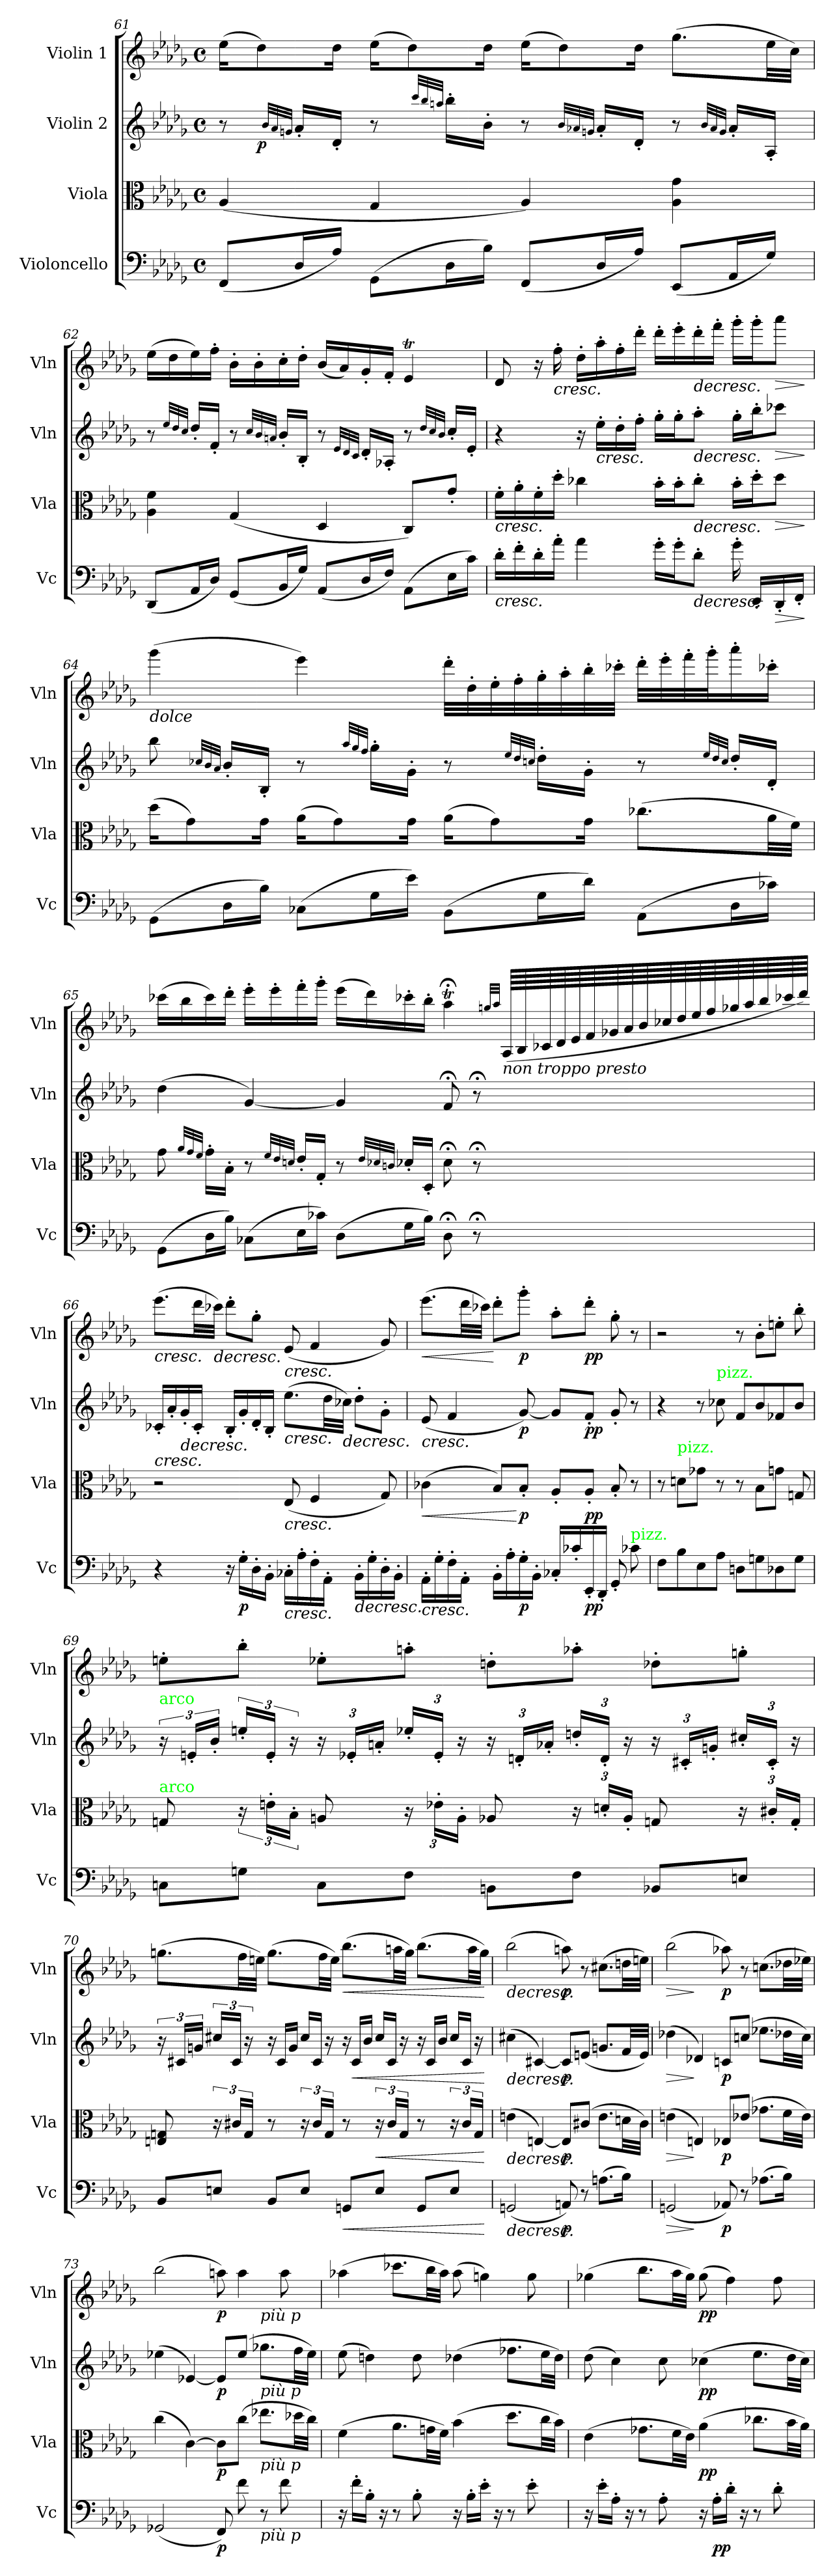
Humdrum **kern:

**kern	**dynam	**kern	**dynam	**kern	**dynam	**kern	**dynam
*part4	*part4	*part3	*part3	*part2	*part2	*part1	*part1
*staff4	*staff4	*staff3	*staff3	*staff2	*staff2	*staff1	*staff1
*I"Violoncello	*	*I"Viola	*	*I"Violin 2	*	*I"Violin 1	*
*I'Vc	*	*I'Vla	*	*I'Vln	*	*I'Vln	*
!!LO:LB:g=z
*clefF4	*	*clefC3	*	*clefG2	*	*clefG2	*
*k[b-e-a-d-g-]	*	*k[b-e-a-d-g-]	*	*k[b-e-a-d-g-]	*	*k[b-e-a-d-g-]	*
*M4/4	*	*M4/4	*	*M4/4	*	*M4/4	*
*met(c)	*	*met(c)	*	*met(c)	*	*met(c)	*
=61	=61	=61	=61	=61	=61	=61	=61
*	*	*	*	*^	*	*	*
!	!LO:DY:b	!	!	!	!	!	!	!
!	!LO:DY:n=1:b	!	!LO:DY:b	!	!	!	!	!
!	!	!	!LO:DY:n=1:b	!	!	!	!	!LO:DY:b
!	!	!	!	!	!	!	!	!LO:DY:n=1:b
(8FF/L	p other-dynamics	(4A-/	p other-dynamics	8r	16ryy	.	(16ee-\KL	p other-dynamics
!	!	!	!	!	!	!LO:DY:b	!	!
.	.	.	.	.	16ryy	p	8dd-\)	.
.	.	.	.	32qb-/LLL	.	.	.	.
.	.	.	.	32qa-/	.	.	.	.
.	.	.	.	32qgn/JJJ	.	.	.	.
16D-/L	.	.	.	16a-'/LL	8ryy	.	.	.
16A-/JJ)	.	.	.	16d-'/JJ	.	.	16dd-\Jk	.
(8GG-\L	.	4G-/	.	8r	4ryy	.	(16ee-\KL	.
.	.	.	.	.	.	.	8dd-\)	.
.	.	.	.	32qccc/LLL	.	.	.	.
.	.	.	.	32qbb-/	.	.	.	.
.	.	.	.	32qaan/JJJ	.	.	.	.
16D-\L	.	.	.	16bb-'\LL	.	.	.	.
16B-\JJ)	.	.	.	16b-'\JJ	.	.	16dd-\Jk	.
(8FF/L	.	4A-/)	.	8r	2ryy	.	(16ee-\KL	.
.	.	.	.	.	.	.	8dd-\)	.
.	.	.	.	32qb-/LLL	.	.	.	.
.	.	.	.	32qa-X/	.	.	.	.
.	.	.	.	32qgn/JJJ	.	.	.	.
16D-/L	.	.	.	16a-'/LL	.	.	.	.
16A-/JJ)	.	.	.	16d-'/JJ	.	.	16dd-\Jk	.
(8EE-/L	.	4A-\ 4g-\	.	8r	.	.	(8.gg-\L	.
.	.	.	.	32qb-/LLL	.	.	.	.
.	.	.	.	32qa-/	.	.	.	.
.	.	.	.	32qg/JJJ	.	.	.	.
16AA-/L	.	.	.	16a-'/LL	.	.	.	.
16G-/JJ)	.	.	.	16A-'/JJ	.	.	32ee-\LL	.
.	.	.	.	.	.	.	32cc\JJJ)	.
*	*	*	*	*v	*v	*	*	*
=62	=62	=62	=62	=62	=62	=62	=62
(8DD-/L	.	4A-\ 4f\	.	8r	.	(16ee-\LL	.
.	.	.	.	.	.	16dd-\	.
.	.	.	.	32qee-/LLL	.	.	.
.	.	.	.	32qdd-/	.	.	.
.	.	.	.	32qcc/JJJ	.	.	.
16AA-/L	.	.	.	16dd-'/LL	.	16ee-\)	.
16D-/JJ)	.	.	.	16f'/JJ	.	16ff'\JJ	.
(8GG-/L	.	(4G-/	.	8r	.	16b-'\LL	.
.	.	.	.	.	.	16b-'\	.
.	.	.	.	32qcc/LLL	.	.	.
.	.	.	.	32qb-/	.	.	.
.	.	.	.	32qan/JJJ	.	.	.
16BB-/L	.	.	.	16b-'/LL	.	16cc'\	.
16G-/JJ)	.	.	.	16B-'/JJ	.	16dd-'\JJ	.
(8AA-/L	.	4D-/	.	8r	.	(16b-/LL	.
.	.	.	.	.	.	16a-/)	.
.	.	.	.	32qe-/LLL	.	.	.
.	.	.	.	32qd-/	.	.	.
.	.	.	.	32qc/JJJ	.	.	.
16D-/L	.	.	.	16d-'/LL	.	16g-'/	.
16F/JJ)	.	.	.	16A-X'/JJ	.	16f'/JJ	.
(8AA-\L	.	8C/L)	.	8r	.	4e-T/	.
.	.	.	.	32qdd-/LLL	.	.	.
.	.	.	.	32qcc/	.	.	.
.	.	.	.	32qb-/JJJ	.	.	.
16E-\L	.	8g-'/J	.	16cc'/LL	.	.	.
16c\JJ)	.	.	.	16e-'/JJ	.	.	.
!!LO:LB:g=z
=63	=63	=63	=63	=63	=63	=63	=63
!	!	!LO:TX:b:i:t=cresc.	!	!	!	!	!
!LO:TX:b:i:t=cresc.	!	!	!	!	!	!	!
16d-'\LL	.	16f'\LL	.	4r	.	8d-/	.
16f'\	.	16a-'\	.	.	.	.	.
16d-'\	.	16f'\	.	.	.	16r	.
!	!	!	!	!	!	!LO:TX:b:i:t=cresc.	!
16a-'\JJ	.	16dd-'\JJ	.	.	.	16ff'\	.
4a-\	.	4cc-X\	.	16r	.	16dd-'\LL	.
!	!	!	!	!LO:TX:b:i:t=cresc.	!	!	!
.	.	.	.	16ee-'\LL	.	16aa-'\	.
.	.	.	.	16dd-'\	.	16ff'\	.
.	.	.	.	16ff'\JJ	.	16ddd-'\JJ	.
16g-'\LL	.	16b-'\LL	.	16gg-'\LL	.	16ddd-'\LL	.
16g-'\J	.	16b-'\J	.	16gg-'\J	.	16eee-'\	.
!	!LO:HP:b	!	!LO:HP:b	!	!LO:HP:b	!	!LO:HP:b
8d-'\J	>	8cc-'\J	>	8aa-'\J	>	16ddd-'\	>
.	.	.	.	.	.	16fff'\JJ	.
16g-'\	.	16b-'\LL	.	16gg-'\LL	.	16ggg-'\LL	.
16EE-'/LL	.	16dd-'\J	.	16bb-'\J	.	16ggg-'\J	.
!	!LO:HP:b	!	!LO:HP:b	!	!LO:HP:b	!	!LO:HP:b
16DD-'/	>	8dd-\J	>	8ccc-X\J	>	8aaa-\J	>
16FF'/JJ	.	.	.	.	.	.	.
.	]	.	]	.	]	.	]
=64	=64	=64	=64	=64	=64	=64	=64
!	!	!	!	!	!	!LO:TX:b:i:t=dolce	!
(8GG-\L	.	(16dd-\KL	.	8bb-\	.	(4ggg-\	.
.	.	8g-\)	.	.	.	.	.
.	.	.	.	32qcc-X/LLL	.	.	.
.	.	.	.	32qb-/	.	.	.
.	.	.	.	32qa-/JJJ	.	.	.
16D-\L	.	.	.	16b-'/LL	.	.	.
16B-\JJ)	.	16g-\Jk	.	16B-'/JJ	.	.	.
(8C-X\L	.	(16a-\KL	.	8r	.	4eee-\)	.
.	.	8g-\)	.	.	.	.	.
.	.	.	.	32qaa-/LLL	.	.	.
.	.	.	.	32qgg-/	.	.	.
.	.	.	.	32qff/JJJ	.	.	.
16G-\L	.	.	.	16gg-'\LL	.	.	.
16e-\JJ)	.	16g-\Jk	.	16g-'\JJ	.	.	.
(8BB-\L	.	(16a-\KL	.	8r	.	32ddd-'\LLL	.
.	.	.	.	.	.	32dd-'\	.
.	.	8g-\)	.	.	.	32ee-'\	.
.	.	.	.	.	.	32ff'\	.
.	.	.	.	32qee-/LLL	.	.	.
.	.	.	.	32qdd-/	.	.	.
.	.	.	.	32qccn/JJJ	.	.	.
16G-\L	.	.	.	16dd-'\LL	.	32gg-'\	.
.	.	.	.	.	.	32aa-'\	.
16d-\JJ)	.	16g-\Jk	.	16g-'\JJ	.	32bb-'\	.
.	.	.	.	.	.	32ccc-X'\JJJ	.
(8AA-\L	.	(8.cc-X\L	.	8r	.	32ddd-'\LLL	.
.	.	.	.	.	.	32eee-'\	.
.	.	.	.	.	.	32fff'\	.
.	.	.	.	.	.	32ggg-'\J	.
.	.	.	.	32qee-/LLL	.	.	.
.	.	.	.	32qdd-/	.	.	.
.	.	.	.	32qcc/JJJ	.	.	.
16D-\L	.	.	.	16dd-'/LL	.	16aaa-'\	.
16c-X\JJ)	.	32a-\LL	.	16d-'/JJ	.	16ccc-X'\JJ	.
.	.	32f\JJJ)	.	.	.	.	.
!!LO:LB:g=z
=65	=65	=65	=65	=65	=65	=65	=65
(8GG-\L	.	8g-\	.	(4dd-\	.	(16ccc-X\LL	.
.	.	.	.	.	.	16bb-\	.
.	.	32qa-/LLL	.	.	.	.	.
.	.	32qg-/	.	.	.	.	.
.	.	32qf/JJJ	.	.	.	.	.
16D-\L	.	16g-'\LL	.	.	.	16ccc-\)	.
16B-\JJ)	.	16B-'\JJ	.	.	.	16ddd-'\JJ	.
(8C-X\L	.	8r	.	[4g-/)	.	16eee-'\LL	.
.	.	.	.	.	.	16eee-'\	.
.	.	32qf/LLL	.	.	.	.	.
.	.	32qe-/	.	.	.	.	.
.	.	32qdn/JJJ	.	.	.	.	.
16E-\L	.	16e-'/LL	.	.	.	16fff'\	.
16c-X\JJ)	.	16G-'/JJ	.	.	.	16ggg-'\JJ	.
(8D-\L	.	8r	.	4g-/]	.	(16eee-\LL	.
.	.	.	.	.	.	16ddd-\)	.
.	.	32qe-/LLL	.	.	.	.	.
.	.	32qd-X/	.	.	.	.	.
.	.	32qcn/JJJ	.	.	.	.	.
16G-\L	.	16d-X'/LL	.	.	.	16ccc-X'\	.
16B-\JJ)	.	16D-'/JJ	.	.	.	16bb-'\JJ	.
8D-;<\	.	8d-;<\	.	8f;</	.	4aa-;<T\	.
8r;<	.	8r;<	.	8r;<	.	.	.
.	.	.	.	.	.	32qggn/LLL	.
.	.	.	.	.	.	32qaa-/JJJ	.
*	*	*	*	*	*	*Xtuplet	*
!	!	!	!	!	!	!LO:TX:b:i:t=non troppo presto	!
4ryy	.	4ryy	.	4ryy	.	(72A-!/LLL	.
.	.	.	.	.	.	72B-!/	.
.	.	.	.	.	.	72c-X!/	.
.	.	.	.	.	.	72d-!/	.
.	.	.	.	.	.	72e-!/	.
.	.	.	.	.	.	72f!/	.
.	.	.	.	.	.	72g-X!/	.
.	.	.	.	.	.	72a-!/	.
.	.	.	.	.	.	72b-!/	.
.	.	.	.	.	.	72cc-X!/	.
.	.	.	.	.	.	72dd-!/	.
.	.	.	.	.	.	72ee-!/	.
.	.	.	.	.	.	72ff!/	.
.	.	.	.	.	.	72gg-X!/	.
.	.	.	.	.	.	72aa-!/	.
.	.	.	.	.	.	72bb-!/	.
.	.	.	.	.	.	72ccc-X!/	.
.	.	.	.	.	.	72ddd-!/JJJ)	.
!!LO:LB:g=z
=66	=66	=66	=66	=66	=66	=66	=66
*	*	*^	*	*	*	*	*
!	!	!	!	!	!	!	!LO:TX:a:B:t=Tempo I	!
!	!	!	!	!	!	!LO:HP:b	!	!LO:HP:b
*	*	*	*	*	*^	*	*^	*
4r	.	2r	2ryy	.	16c-X'/LL	2ryy	<	(8.eee-\L	2ryy	<
.	.	.	.	.	16a-'/	.	.	.	.	.
!	!	!	!	!	!	!	!LO:HP:n=1:b	!	!	!
.	.	.	.	.	16g-'/	.	] >	.	.	.
.	.	.	.	.	16c-'/JJ	.	.	32ddd-\LL	.	.
!	!	!	!	!	!	!	!	!	!	!LO:HP:n=1:b
.	.	.	.	.	.	.	.	32ccc-X\JJJ)	.	] >
16r	.	.	.	.	16B-'/LL	.	[	8ddd-'\L	.	.
!	!LO:DY:b	!	!	!	!	!	!	!	!	!
16G-'\LL	p	.	.	.	16g-'/	.	.	.	.	.
16D-'\	.	.	.	.	16d-'/	.	.	8gg-'\J	.	[
16BB-'\JJ	.	.	.	.	16B-'/JJ	.	.	.	.	.
!	!LO:HP:b	!	!	!LO:HP:b	!	!	!LO:HP:b	!	!	!LO:HP:b
16C-X'\LL	<	(8E-/	4ryy	<	(8.ee-\L	2ryy	<	(8e-/	4ryy	<
16A-'\	.	.	.	.	.	.	.	.	.	.
16F'\	.	4F/	.	.	.	.	.	4f/	.	.
16AA-'\JJ	.	.	.	.	32dd-\LL	.	.	.	.	.
!	!	!	!	!	!	!	!LO:HP:n=1:b	!	!	!
.	.	.	.	.	32cc-X\JJJ)	.	] >	.	.	.
!	!LO:HP:n=1:b	!	!	!	!	!	!	!	!	!
16BB-'\LL	] >	.	4ryy	]	8dd-'\L	.	.	.	4ryy	]
16G-'\	.	.	.	.	.	.	.	.	.	.
16D-'\	.	8G-/)	.	.	8g-'\J	.	[	8g-/)	.	.
16BB-'\JJ	.	.	.	.	.	.	.	.	.	.
*	*	*v	*v	*	*	*	*	*v	*v	*
*	*	*	*	*v	*v	*	*	*
.	[	.	.	.	.	.	.
!!LO:PB:g=z
=67	=67	=67	=67	=67	=67	=67	=67
!	!LO:HP:b	!	!LO:HP:b	!	!LO:HP:b	!	!LO:HP:b
*	*	*	*	*^	*	*^	*
16AA-'\LL	<	(4c-X\	<	(8e-/	4ryy	<	(8.eee-\L	2ryy	<
16G-'\	.	.	.	.	.	.	.	.	.
16F'\	.	.	.	4f/	.	.	.	.	.
16AA-'\JJ	.	.	.	.	.	.	32ddd-\LL	.	.
.	.	.	.	.	.	.	32ccc-X\JJJ)	.	.
16BB-'\LL	.	8B-/L)	.	.	4ryy	]	8ddd-'\L	.	[
16A-'\	]	.	.	.	.	.	.	.	.
!	!LO:DY:b	!	!LO:DY:n=1:b	!	!	!LO:DY:b	!	!	!LO:DY:b
16G-'\	p	8B-'/J	[ p	[8g-/)	.	p	8ggg-'\J	.	p
16BB-'\JJ	.	.	.	.	.	.	.	.	.
16C-X'/LL	.	8A-'/L	.	8g-/L]	2ryy	.	8aa-'\L	2ryy	.
16c-X'/	.	.	.	.	.	.	.	.	.
!	!LO:DY:b	!	!LO:DY:n=2:b	!	!	!LO:DY:b	!	!	!LO:DY:b
16EE-'/	pp	8A-'/J	pp	8f'/J	.	pp	8ddd-'\J	.	pp
16DD-'/JJ	.	.	.	.	.	.	.	.	.
8GG-'/	.	8B-'/	.	8g-'/	.	.	8gg-'\	.	.
!LO:TX:a:color=#00FF00:t=pizz.	!	!	!	!	!	!	!	!	!
8c-X\	.	8r	.	8r	.	.	8r	.	.
*	*	*	*	*v	*v	*	*	*	*
*	*	*	*	*	*	*v	*v	*
=68	=68	=68	=68	=68	=68	=68	=68
8F\L	.	8r	.	4r	.	2r	.
!	!	!LO:TX:a:color=#00FF00:t=pizz.	!	!	!	!	!
8B-\	.	8dn\L	.	.	.	.	.
8E-\	.	8g-X\J	.	8r	.	.	.
!	!	!	!	!LO:TX:a:color=#00FF00:t=pizz.	!	!	!
8A-\J	.	8r	.	8cc-X\	.	.	.
8Dn\L	.	8r	.	8f/L	.	8r	.
!	!	!	!	!	!	!	!LO:DY:b
!	!	!	!	!	!	!	!LO:DY:n=1:b
8Gn\	.	8B-\L	.	8b-/	.	8b-'\L	other-dynamics pp
8D-X\	.	8gn\J	.	8f-X/	.	8een'\J	.
8G\J	.	8Gn/	.	8b-/J	.	8bb-'\	.
!!LO:LB:g=z
=69	=69	=69	=69	=69	=69	=69	=69
!	!	!	!	!LO:TX:a:color=#00FF00:t=arco	!	!	!
!	!	!LO:TX:a:color=#00FF00:t=arco	!	!	!	!	!
!	!LO:DY:b	!	!	!	!	!	!
!	!LO:DY:n=1:b	!	!LO:DY:b	!	!	!	!
!	!	!	!LO:DY:n=1:b	!	!LO:DY:b	!	!
!	!	!	!	!	!LO:DY:n=1:b	!	!
8Cn\L	other-dynamics pp	8Gn/	other-dynamics pp	24r	other-dynamics pp	8een'\L	.
.	.	.	.	24en'/LL	.	.	.
.	.	.	.	24b-'/JJ	.	.	.
8Gn\J	.	24r	.	24een'/LL	.	8bb-'\J	.
.	.	24en'\LL	.	24e'/JJ	.	.	.
.	.	24B-'\JJ	.	24r	.	.	.
*	*	*	*	*Xbrackettup	*	*	*
8C\L	.	8An/	.	24r	.	8ee-X'\L	.
.	.	.	.	24e-X'/LL	.	.	.
.	.	.	.	24an'/JJ	.	.	.
*	*	*Xbrackettup	*	*	*	*	*
8F\J	.	24r	.	24ee-X'/LL	.	8aan'\J	.
.	.	24e-X'\LL	.	24e-'/JJ	.	.	.
.	.	24A'\JJ	.	24r	.	.	.
8BBn\L	.	8A-X/	.	24r	.	8ddn'\L	.
.	.	.	.	24dn'/LL	.	.	.
.	.	.	.	24a-X'/JJ	.	.	.
8F\J	.	24r	.	24ddn'/LL	.	8aa-X'\J	.
.	.	24dn'/LL	.	24d'/JJ	.	.	.
.	.	24A-'/JJ	.	24r	.	.	.
8BB-X/L	.	8Gn/	.	24r	.	8dd-X'\L	.
.	.	.	.	24c#X'/LL	.	.	.
.	.	.	.	24gn'/JJ	.	.	.
8En/J	.	24r	.	24cc#X'/LL	.	8ggn'\J	.
.	.	24c#X'/LL	.	24c#'/JJ	.	.	.
.	.	24G'/JJ	.	24r	.	.	.
!!LO:LB:g=z
=70	=70	=70	=70	=70	=70	=70	=70
*	*	*	*	*brackettup	*	*	*
8BB-/L	.	8En/ 8Gn/	.	24r	.	(8.ggn\L	.
.	.	.	.	24c#X/LL	.	.	.
.	.	.	.	24gn/JJ	.	.	.
*	*	*brackettup	*	*	*	*	*
8En/J	.	24r	.	24cc#X/LL	.	.	.
.	.	24c#X/LL	.	24c#/JJ	.	.	.
.	.	.	.	.	.	32ff\LL	.
.	.	24G/JJ	.	24r	.	.	.
.	.	.	.	.	.	32een\JJJ)	.
*	*	*	*	*Xtuplet	*	*	*
8BB-/L	.	8r	.	24r	.	(8.gg\L	.
.	.	.	.	24c#/LL	.	.	.
.	.	.	.	24g/JJ	.	.	.
8E/J	.	24r	.	24cc#/LL	.	.	.
.	.	24c#/LL	.	24c#/JJ	.	.	.
.	.	.	.	.	.	32ff\LL	.
.	.	24G/JJ	.	24r	.	.	.
.	.	.	.	.	.	32ee\JJJ)	.
!	!LO:HP:b	!	!	!	!	!	!LO:HP:b
8GGn/L	<	8r	.	24r	.	(8.bb-\L	<
!	!	!	!	!	!LO:HP:b	!	!
.	.	.	.	24c#/LL	<	.	.
.	.	.	.	24b-/JJ	.	.	.
!	!	!	!LO:HP:b	!	!	!	!
8E/J	.	24r	<	24cc#/LL	.	.	.
.	.	24c#/LL	.	24c#/JJ	.	.	.
.	.	.	.	.	.	32aan\LL	.
.	.	24G/JJ	.	24r	.	.	.
.	.	.	.	.	.	32gg\JJJ)	.
8GG/L	.	8r	.	24r	.	(8.bb-\L	.
.	.	.	.	24c#/LL	.	.	.
.	.	.	.	24b-/JJ	.	.	.
8E/J	.	24r	.	24cc#/LL	.	.	.
.	.	24c#/LL	.	24c#/JJ	.	.	.
.	.	.	.	.	.	32aa\LL	.
.	.	24G/JJ	.	24r	.	.	.
.	.	.	.	.	.	32gg\JJJ)	.
.	[	.	[	.	[	.	[
=71	=71	=71	=71	=71	=71	=71	=71
!LO:TX:a:color=#00FF00:t=arco	!	!	!	!	!	!	!
!	!LO:HP:b	!	!LO:HP:b	!	!LO:HP:b	!	!LO:HP:b
*^	*	*	*	*	*	*^	*
(2GGn/	4ryy	>	(4en\	>	(4cc#X\	>	(2bb-\	4ryy	>
.	4ryy	[	[4En/)	[	[4c#X/)	[	.	4ryy	[
!	!	!LO:DY:b	!	!LO:DY:b	!	!LO:DY:b	!	!	!LO:DY:b
8AAn/)	2ryy	p	8E/L]	p	8c#/L]	p	8aan\)	2ryy	p
8r	.	.	(8c#X/J	.	(8en/J	.	8r	.	.
(8.An\L	.	.	8.e\L	.	8.gn/L	.	(8.cc#X\L	.	.
16B-\Jk)	.	.	32dn\LL	.	32f/LL	.	32ddn\LL	.	.
.	.	.	32c#\JJJ)	.	32e/JJJ)	.	32een\JJJ)	.	.
!!LO:LB:g=z	!!
=72	=72	=72	=72	=72	=72	=72	=72	=72	=72
!	!	!LO:HP:b	!	!LO:HP:b	!	!LO:HP:b	!	!	!LO:HP:b
(2GGn/	4ryy	>	(4en\	>	(4dd-X\	>	(2bb-\	4ryy	>
.	4ryy	]	4En/)	]	4d-X/)	]	.	4ryy	]
!	!	!LO:DY:b	!	!LO:DY:b	!	!LO:DY:b	!	!	!LO:DY:b
8AA-X/)	2ryy	p	8E-X/L	p	8cn/L	p	8aa-X\)	2ryy	p
8r	.	.	(8e-X/J	.	(8ccn/J	.	8r	.	.
(8.A-X\L	.	.	8.g-X\L	.	8.ee-X\L	.	(8.ccn\L	.	.
16B-\Jk)	.	.	32f\LL	.	32dd-X\LL	.	32dd-X\LL	.	.
.	.	.	32e-\JJJ)	.	32cc\JJJ)	.	32ee-X\JJJ)	.	.
!!LO:LB:g=z	!!
=73	=73	=73	=73	=73	=73	=73	=73	=73	=73
(2GG-X/	4ryy	.	(4cc\	.	(4ee-X\	.	(2bb-\	4ryy	.
.	4ryy	]	[4c\)	]	[4e-X/)	]	.	4ryy	]
!	!	!LO:DY:b	!	!LO:DY:b	!	!LO:DY:b	!	!	!LO:DY:b
8FF/)	4ryy	p	8c\L]	p	8e-/L]	p	8aan\)	4ryy	p
8f\	.	.	(8cc\J	.	(8ee-/J	.	4aa\	.	.
!	!	!	!	!	!	!	!	!LO:TX:b:i:t=più p	!
!	!	!	!	!	!LO:TX:b:i:t=più p	!	!	!	!
!	!	!	!LO:TX:b:i:t=più p	!	!	!	!	!	!
!LO:TX:b:i:t=più p	!	!	!	!	!	!	!	!	!
8r	4ryy	.	8.ee-X\L	.	8.gg-X\L	.	.	4ryy	.
8f\	.	.	.	.	.	.	8aa\	.	.
.	.	.	32dd-X\LL	.	32ff\LL	.	.	.	.
.	.	.	32cc\JJJ)	.	32ee-\JJJ)	.	.	.	.
*v	*v	*	*	*	*	*	*v	*v	*
=74	=74	=74	=74	=74	=74	=74	=74
16r	.	(4f\	.	(8ee-\	.	(4aa-X\	.
16f'\LL	.	.	.	.	.	.	.
16B-'\JJ	.	.	.	4ddn\)	.	.	.
16r	.	.	.	.	.	.	.
8r	.	8.a-\L	.	.	.	8.ccc-X\L	.
8B-'\	.	.	.	8dd\	.	.	.
.	.	32gn\LL	.	.	.	32bb-\LL	.
.	.	32f\JJJ)	.	.	.	32aa-\JJJ)	.
16r	.	(4b-\	.	(4dd-X\	.	(8aa-\	.
16B-'\LL	.	.	.	.	.	.	.
16e-'\JJ	.	.	.	.	.	4ggn\)	.
16r	.	.	.	.	.	.	.
8r	.	8.dd-\L	.	8.ff-X\L	.	.	.
8e-'\	.	.	.	.	.	8gg\	.
.	.	32cc\LL	.	32ee-\LL	.	.	.
.	.	32b-\JJJ)	.	32dd-\JJJ)	.	.	.
=75	=75	=75	=75	=75	=75	=75	=75
16r	.	(4e-\	.	(8dd-\	.	(4gg-X\	.
16e-'\LL	.	.	.	.	.	.	.
16A-'\JJ	.	.	.	4cc\)	.	.	.
16r	.	.	.	.	.	.	.
8r	.	8.g-X\L	.	.	.	8.bb-\L	.
8A-'\	.	.	.	8cc\	.	.	.
.	.	32f\LL	.	.	.	32aa-\LL	.
.	.	32e-\JJJ)	.	.	.	32gg-\JJJ)	.
!	!	!	!LO:DY:b	!	!LO:DY:b	!	!LO:DY:b
16r	.	(4a-\	pp	(4cc-X\	pp	(8gg-\	pp
!	!LO:DY:b	!	!	!	!	!	!
16A-'\LL	pp	.	.	.	.	.	.
16d-'\JJ	.	.	.	.	.	4ff\)	.
16r	.	.	.	.	.	.	.
8r	.	8.cc-X\L	.	8.ee-\L	.	.	.
8d-'\	.	.	.	.	.	8ff\	.
.	.	32b-\LL	.	32dd-\LL	.	.	.
.	.	32a-\JJJ)	.	32cc-\JJJ)	.	.	.
=	=	=	=	=	=	=	=
*-	*-	*-	*-	*-	*-	*-	*-
